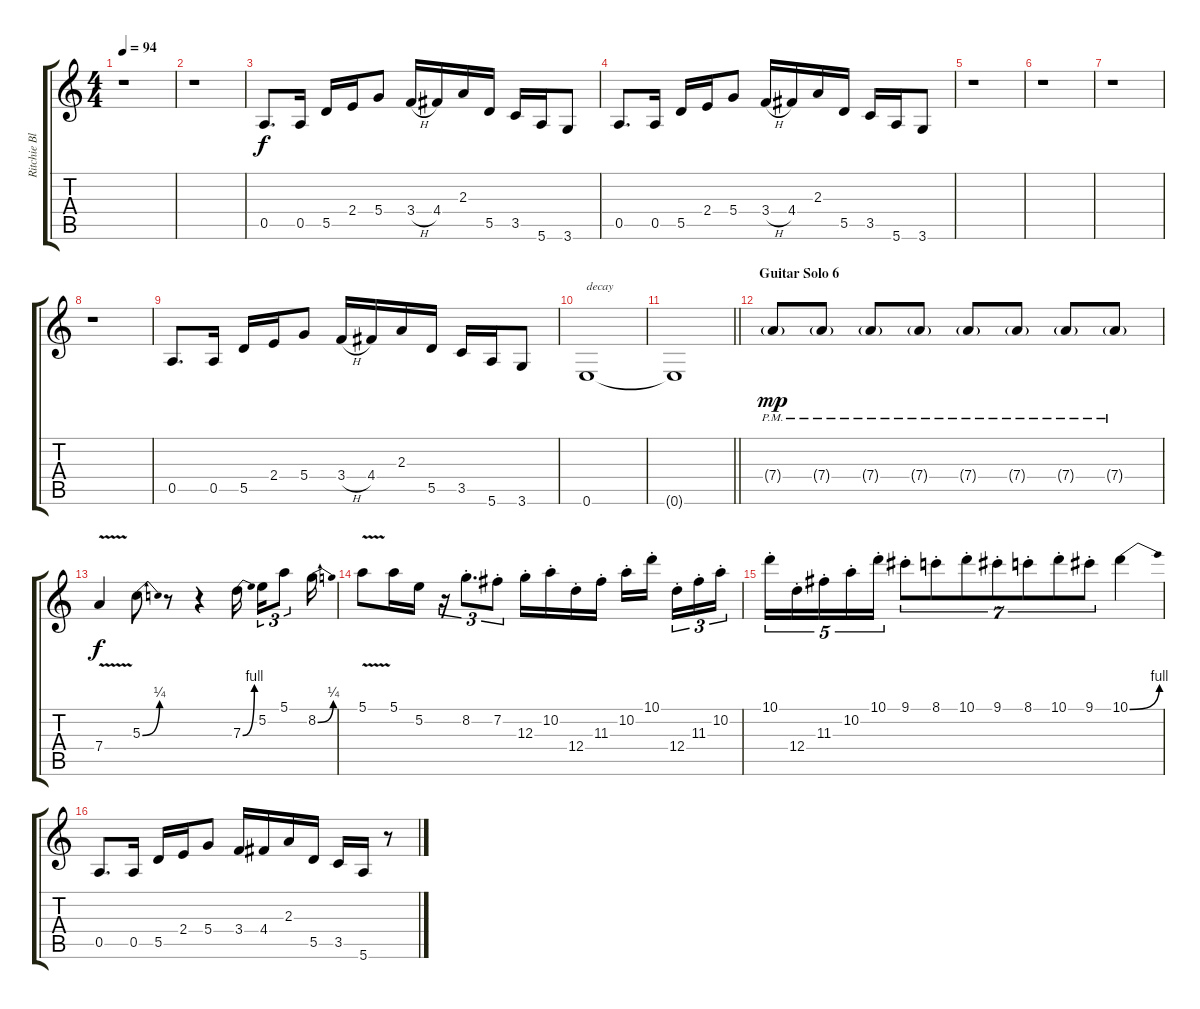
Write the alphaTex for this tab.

\track ("Ritchie Blackmore (Lead)" "Ritchie Bl") {instrument overdrivenguitar}
\staff {score tabs}
\tuning (E4 B3 G3 D3 A2 E2) {hide}
\ts (4 4)
\tempo 94
\clef g2
\ks c
r.1{dy f} |
r.1 |
0.5.8{d instrument overdrivenguitar} 0.5.16 5.5.16 2.4.16 5.4.8 3.4{h}.16 4.4.16 2.3.16 5.5.16 3.5.16 5.6.16 3.6.8 |
0.5.8{d} 0.5.16 5.5.16 2.4.16 5.4.8 3.4{h}.16 4.4.16 2.3.16 5.5.16 3.5.16 5.6.16 3.6.8 |
r.1 |
r.1 |
r.1 |
r.1 |
0.5.8{d} 0.5.16 5.5.16 2.4.16 5.4.8 3.4{h}.16 4.4.16 2.3.16 5.5.16 3.5.16 5.6.16 3.6.8 |
0.6.1{txt "decay" volume 0} |
\barLineRight lightlight
0.6{t}.1 |
\section ("" "Guitar Solo 6")
7.4{g pm}.8{dy mp volume 16} 7.4{g pm}.8 7.4{g pm}.8 7.4{g pm}.8 7.4{g pm}.8 7.4{g pm}.8 7.4{g pm}.8 7.4{g pm}.8 |
7.4{v}.4{dy f} 5.3{be (bend 0 0 60 1)}.8 r.8 r.4 7.3{be (bend 0 0 60 4)}.16{beam splitsecondary} 5.2.16{tu (3 2)} 5.1.8{tu (3 2)} 8.2{be (bend 0 0 60 1)}.16 |
5.1{v}.8 5.1.16 5.2.16 r.16{tu (3 2)} 8.2{st}.8{d tu (3 2)} 7.2{st}.8{tu (3 2)} 12.3{st}.16 10.2{st}.16 12.4{st}.16 11.3{st}.16 10.2{st}.16 10.1{st}.16{beam splitsecondary} 12.4{st}.16{tu (3 2)} 11.3{st}.16{tu (3 2)} 10.2{st}.16{tu (3 2)} |
10.1{st}.16{tu (5 4)} 12.4{st}.16{tu (5 4)} 11.3{st}.16{tu (5 4)} 10.2{st}.16{tu (5 4)} 10.1{st}.16{tu (5 4)} 9.1{st}.8{tu (7 4)} 8.1{st}.8{tu (7 4)} 10.1{st}.8{tu (7 4)} 9.1{st}.8{tu (7 4)} 8.1{st}.8{tu (7 4)} 10.1{st}.8{tu (7 4)} 9.1{st}.8{tu (7 4)} 10.1{be (bend 0 0 60 4)}.4 |
0.5.8{d} 0.5.16 5.5.16 2.4.16 5.4.8 3.4.16 4.4.16 2.3.16 5.5.16 3.5.16 5.6.16 r.8
